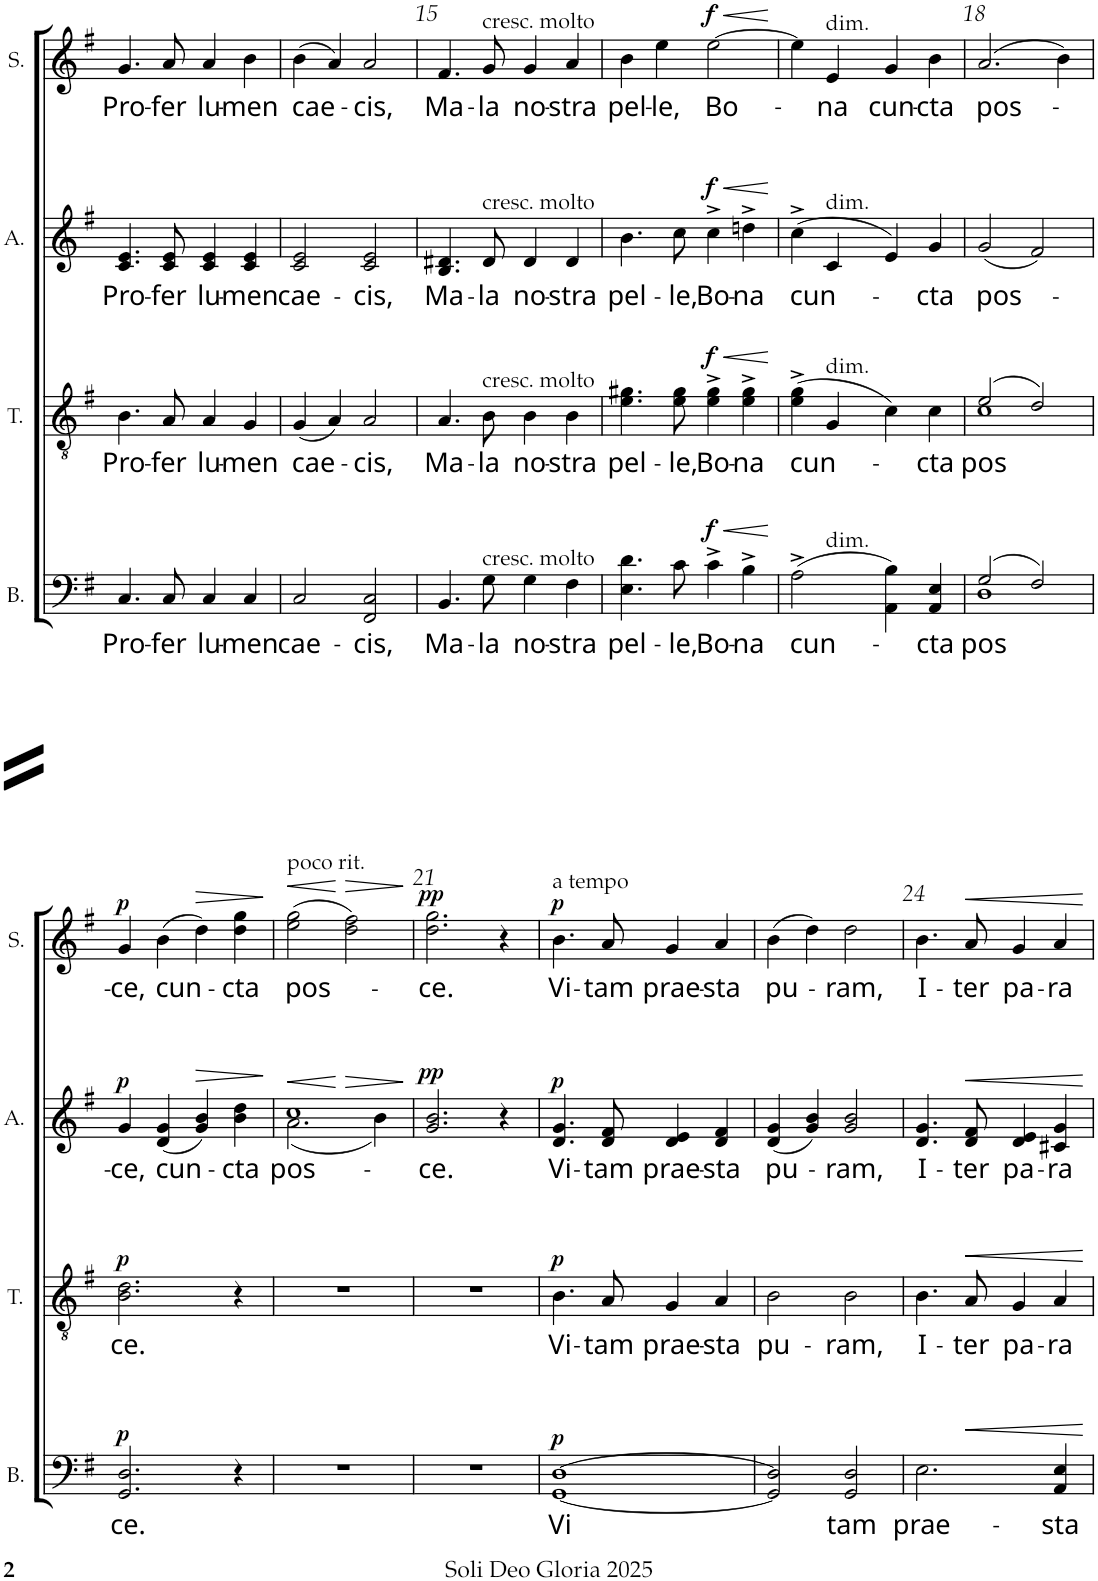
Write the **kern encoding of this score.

**kern	**text	**dynam	**kern	**text	**dynam	**kern	**text	**dynam	**kern	**text	**dynam
*part4	*part4	*part4	*part3	*part3	*part3	*part2	*part2	*part2	*part1	*part1	*part1
*staff4	*staff4	*staff4	*staff3	*staff3	*staff3	*staff2	*staff2	*staff2	*staff1	*staff1	*staff1
*I"Bass	*	*	*I"Ténor	*	*	*I"Alto	*	*	*I"Soprano	*	*
*I'B.	*	*	*I'T.	*	*	*I'A.	*	*	*I'S.	*	*
!!LO:PB:g=z
*clefF4	*	*	*clefGv2	*	*	*clefG2	*	*	*clefG2	*	*
*k[f#]	*	*	*k[f#]	*	*	*k[f#]	*	*	*k[f#]	*	*
*G:	*	*	*G:	*	*	*G:	*	*	*G:	*	*
*M4/4	*	*	*M4/4	*	*	*M4/4	*	*	*M4/4	*	*
=13	=13	=13	=13	=13	=13	=13	=13	=13	=13	=13	=13
!	!LO:LY:b	!	!	!LO:LY:b	!	!	!LO:LY:b	!	!	!LO:LY:b	!
4.C/	Pro-	.	4.B\	Pro-	.	4.c/ 4.e/	Pro-	.	4.g/	Pro-	.
!	!LO:LY:b	!	!	!LO:LY:b	!	!	!LO:LY:b	!	!	!LO:LY:b	!
8C/	-fer	.	8A/	-fer	.	8c/ 8e/	-fer	.	8a/	-fer	.
!	!LO:LY:b	!	!	!LO:LY:b	!	!	!LO:LY:b	!	!	!LO:LY:b	!
4C/	lu-	.	4A/	lu-	.	4c/ 4e/	lu-	.	4a/	lu-	.
!	!LO:LY:b	!	!	!LO:LY:b	!	!	!LO:LY:b	!	!	!LO:LY:b	!
4C/	-men	.	4G/	-men	.	4c/ 4e/	-men	.	4b\	-men	.
=14	=14	=14	=14	=14	=14	=14	=14	=14	=14	=14	=14
!	!LO:LY:b	!	!	!LO:LY:b	!	!	!LO:LY:b	!	!	!LO:LY:b	!
2C/	cae-	.	(<4G/	cae-	.	2c/ 2e/	cae-	.	(>4b\	cae-	.
.	.	.	4A/)	.	.	.	.	.	4a/)	.	.
!	!LO:LY:b	!	!	!LO:LY:b	!	!	!LO:LY:b	!	!	!LO:LY:b	!
2FF#/ 2C/	-cis,	.	2A/	-cis,	.	2c/ 2e/	-cis,	.	2a/	-cis,	.
=15	=15	=15	=15	=15	=15	=15	=15	=15	=15	=15	=15
!	!LO:LY:b	!	!	!LO:LY:b	!	!	!LO:LY:b	!	!	!LO:LY:b	!
4.BB/	Ma-	.	4.A/	Ma-	.	4.B/ 4.d#X/	Ma-	.	4.f#/	Ma-	.
!	!	!	!	!	!	!	!	!	!LO:TX:a:t=cresc. molto	!	!
!	!	!	!	!	!	!LO:TX:a:t=cresc. molto	!	!	!	!	!
!	!	!	!LO:TX:a:t=cresc. molto	!	!	!	!	!	!	!	!
!LO:TX:a:t=cresc. molto	!	!	!	!	!	!	!	!	!	!	!
!	!LO:LY:b	!	!	!LO:LY:b	!	!	!LO:LY:b	!	!	!LO:LY:b	!
8G\	-la	.	8B\	-la	.	8d#/	-la	.	8g/	-la	.
!	!LO:LY:b	!	!	!LO:LY:b	!	!	!LO:LY:b	!	!	!LO:LY:b	!
4G\	no-	.	4B\	no-	.	4d#/	no-	.	4g/	no-	.
!	!LO:LY:b	!	!	!LO:LY:b	!	!	!LO:LY:b	!	!	!LO:LY:b	!
4F#\	-stra	.	4B\	-stra	.	4d#/	-stra	.	4a/	-stra	.
=16	=16	=16	=16	=16	=16	=16	=16	=16	=16	=16	=16
!	!LO:LY:b	!	!	!LO:LY:b	!	!	!LO:LY:b	!	!	!LO:LY:b	!
4.E\ 4.d\	pel-	.	4.e\ 4.g#X\	pel-	.	4.b\	pel-	.	4b\	pel-	.
!	!	!	!	!	!	!	!	!	!	!LO:LY:b	!
.	.	.	.	.	.	.	.	.	4ee\	-le,	.
!	!LO:LY:b	!	!	!LO:LY:b	!	!	!LO:LY:b	!	!	!	!
8c\	-le,	.	8e\ 8g#\	-le,	.	8cc\	-le,	.	.	.	.
!	!LO:LY:b	!LO:HP:b	!	!LO:LY:b	!LO:HP:b	!	!LO:LY:b	!LO:HP:b	!	!LO:LY:b	!LO:HP:b
!	!	!LO:DY:n=1:a	!	!	!LO:DY:n=1:a	!	!	!LO:DY:n=1:a	!	!	!LO:DY:n=1:a
4c^\	Bo-	< f	4e\^ 4g#\^	Bo-	< f	4cc^\	Bo-	< f	[>2ee\	Bo-	< f
!	!LO:LY:b	!	!	!LO:LY:b	!	!	!LO:LY:b	!	!	!	!
4B^\	-na	.	4e\^ 4g#\^	-na	.	4ddn^\	-na	.	.	.	.
.	.	.	.	.	.	.	.	[	.	.	[
=17	=17	=17	=17	=17	=17	=17	=17	=17	=17	=17	=17
!	!LO:LY:b	!	!	!LO:LY:b	!	!	!LO:LY:b	!	!	!	!
*^	*	*	*	*	*	*	*	*	*	*	*
(>2A^\	4ryy	cun-	.	(>4e\^ 4g\^	cun-	.	(>4cc^\	cun-	.	4ee\]	.	.
!	!	!	!	!	!	!	!	!	!	!LO:TX:a:t=dim.	!	!
!	!	!	!	!	!	!	!LO:TX:a:t=dim.	!	!	!	!	!
!	!	!	!	!LO:TX:a:t=dim.	!	!	!	!	!	!	!	!
!	!LO:TX:a:t=dim.	!	!	!	!	!	!	!	!	!	!	!
!	!	!	!	!	!	!	!	!	!	!	!LO:LY:b	!
.	2.ryy	.	.	4G/	.	.	4c/	.	.	4e/	-na	.
!	!	!	!	!	!	!	!	!	!	!	!LO:LY:b	!
4AA\ 4B\)	.	.	.	4c\)	.	.	4e/)	.	.	4g/	cun-	.
!	!	!LO:LY:b	!	!	!LO:LY:b	!	!	!LO:LY:b	!	!	!LO:LY:b	!
4AA/ 4E/	.	-cta	.	4c\	-cta	.	4g/	-cta	.	4b\	-cta	.
=18	=18	=18	=18	=18	=18	=18	=18	=18	=18	=18	=18	=18
!	!	!LO:LY:b	!	!	!LO:LY:b	!	!	!LO:LY:b	!	!	!LO:LY:b	!
*	*	*	*	*^	*	*	*	*	*	*	*	*
(>2G/	1D	pos	.	(>2e/	1c	pos	.	(<2g/	pos-	.	(>2.a/	pos-	.
2F#/)	.	.	.	2d/)	.	.	.	2f#/)	.	.	.	.	.
.	.	.	.	.	.	.	.	.	.	.	4b\)	.	.
*v	*v	*	*	*	*	*	*	*	*	*	*	*	*
*	*	*	*v	*v	*	*	*	*	*	*	*	*
!!LO:LB:g=z
=19	=19	=19	=19	=19	=19	=19	=19	=19	=19	=19	=19
!	!LO:LY:b	!LO:DY:a	!	!LO:LY:b	!LO:DY:a	!	!LO:LY:b	!LO:DY:a	!	!LO:LY:b	!LO:DY:a
2.GG/ 2.D/	-ce.	p	2.B\ 2.d\	-ce.	p	4g/	-ce,	p	4g/	-ce,	p
!	!	!	!	!	!	!	!LO:LY:b	!	!	!LO:LY:b	!
.	.	.	.	.	.	(<4d/ 4g/	cun-	.	(>4b\	cun-	.
!	!	!	!	!	!	!	!	!LO:HP:b	!	!	!LO:HP:b
.	.	.	.	.	.	4g/ 4b/)	.	>	4dd\)	.	>
!	!	!	!	!	!	!	!LO:LY:b	!	!	!LO:LY:b	!
4r	.	.	4r	.	.	4b\ 4dd\	-cta	.	4dd\ 4gg\	-cta	.
.	.	.	.	.	.	.	.	]	.	.	]
=20	=20	=20	=20	=20	=20	=20	=20	=20	=20	=20	=20
!	!	!	!	!	!	!	!	!	!LO:TX:a:t=poco rit.	!	!
!	!	!	!	!	!	!	!LO:LY:b	!LO:HP:b	!	!	!
!	!	!	!	!	!	!	!	!LO:HP:n=1:b	!	!LO:LY:b	!LO:HP:b
*	*	*	*	*	*	*^	*	*	*	*	*
1r	.	.	1r	.	.	1cc	(<2.a\	pos-	< >	(>2ee\ 2gg\	pos-	<
!	!	!	!	!	!	!	!	!	!	!	!	!LO:HP:n=1:b
.	.	.	.	.	.	.	.	.	.	2dd\ 2ff#\)	.	[ >
.	.	.	.	.	.	.	4b\)	.	]	.	.	.
*	*	*	*	*	*	*v	*v	*	*	*	*	*
.	.	.	.	.	.	.	.	[	.	.	]
=21	=21	=21	=21	=21	=21	=21	=21	=21	=21	=21	=21
!	!	!	!	!	!	!	!LO:LY:b	!LO:DY:a	!	!LO:LY:b	!LO:DY:a
1r	.	.	1r	.	.	2.g/ 2.b/	-ce.	pp	2.dd\ 2.gg\	-ce.	pp
.	.	.	.	.	.	4r	.	.	4r	.	.
=22	=22	=22	=22	=22	=22	=22	=22	=22	=22	=22	=22
!	!	!	!	!	!	!	!	!	!LO:TX:a:t=a tempo	!	!
!	!LO:LY:b	!LO:DY:a	!	!LO:LY:b	!LO:DY:a	!	!LO:LY:b	!LO:DY:a	!	!LO:LY:b	!LO:DY:a
[<1GG [>1D	Vi	p	4.B\	Vi-	p	4.d/ 4.g/	Vi-	p	4.b\	Vi-	p
!	!	!	!	!LO:LY:b	!	!	!LO:LY:b	!	!	!LO:LY:b	!
.	.	.	8A/	-tam	.	8d/ 8f#/	-tam	.	8a/	-tam	.
!	!	!	!	!LO:LY:b	!	!	!LO:LY:b	!	!	!LO:LY:b	!
.	.	.	4G/	prae-	.	4d/ 4e/	prae-	.	4g/	prae-	.
!	!	!	!	!LO:LY:b	!	!	!LO:LY:b	!	!	!LO:LY:b	!
.	.	.	4A/	-sta	.	4d/ 4f#/	-sta	.	4a/	-sta	.
=23	=23	=23	=23	=23	=23	=23	=23	=23	=23	=23	=23
!	!	!	!	!LO:LY:b	!	!	!LO:LY:b	!	!	!LO:LY:b	!
2GG/] 2D/]	.	.	2B\	pu-	.	(<4d/ 4g/	pu-	.	(>4b\	pu-	.
.	.	.	.	.	.	4g/ 4b/)	.	.	4dd\)	.	.
!	!LO:LY:b	!	!	!LO:LY:b	!	!	!LO:LY:b	!	!	!LO:LY:b	!
2GG/ 2D/	-tam	.	2B\	-ram,	.	2g/ 2b/	-ram,	.	2dd\	-ram,	.
=24	=24	=24	=24	=24	=24	=24	=24	=24	=24	=24	=24
!	!LO:LY:b	!	!	!LO:LY:b	!	!	!LO:LY:b	!	!	!LO:LY:b	!
2.E\	prae-	.	4.B\	I-	.	4.d/ 4.g/	I-	.	4.b\	I-	.
!	!	!	!	!LO:LY:b	!	!	!LO:LY:b	!LO:HP:b	!	!LO:LY:b	!LO:HP:b
.	.	.	8A/	-ter	.	8d/ 8f#/	-ter	<	8a/	-ter	<
!	!	!	!	!LO:LY:b	!	!	!LO:LY:b	!	!	!LO:LY:b	!
.	.	.	4G/	pa-	.	4d/ 4e/	pa-	.	4g/	pa-	.
!	!LO:LY:b	!	!	!LO:LY:b	!	!	!LO:LY:b	!	!	!LO:LY:b	!
4AA/ 4E/	-sta	.	4A/	-ra	.	4c#X/ 4g/	-ra	.	4a/	-ra	.
.	.	[	.	.	[	.	.	[	.	.	[
=	=	=	=	=	=	=	=	=	=	=	=
*-	*-	*-	*-	*-	*-	*-	*-	*-	*-	*-	*-
